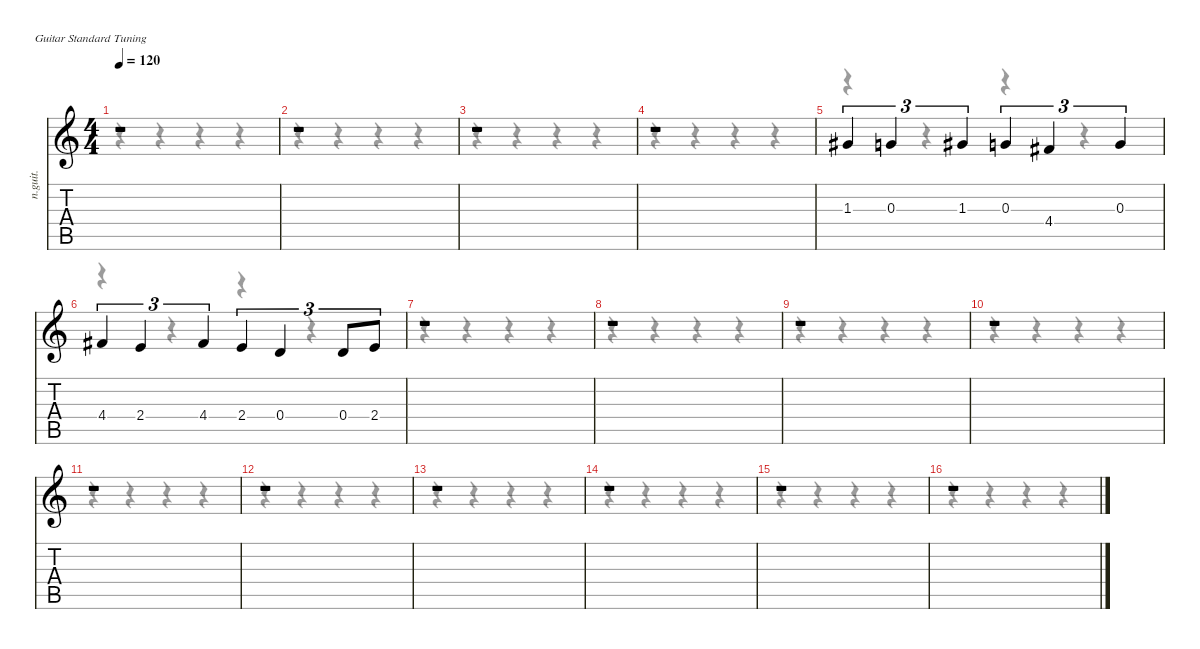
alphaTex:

\defaultSystemsLayout 4
\hideDynamics
\bracketExtendMode nobrackets
\otherSystemsTrackNameOrientation horizontal
\track ("Backup Melody" "n.guit.") {instrument acousticguitarnylon}
\staff {score tabs}
\tuning (E4 B3 G3 D3 A2 E2)
\voice
\ts (4 4)
\tempo 120
\clef g2
\ks c
r.1{dy f} |
r.1 |
r.1 |
r.1 |
1.3{acc #}.4{tu (3 2)} 0.3.4{tu (3 2)} 1.3{acc #}.4{tu (3 2)} 0.3.4{tu (3 2)} 4.4{acc #}.4{tu (3 2)} 0.3.4{tu (3 2)} |
4.4{acc #}.4{tu (3 2)} 2.4.4{tu (3 2)} 4.4{acc #}.4{tu (3 2)} 2.4.4{tu (3 2)} 0.4.4{tu (3 2)} 0.4.8{tu (3 2)} 2.4.8{tu (3 2)} |
r.1 |
r.1 |
r.1 |
r.1 |
r.1 |
r.1 |
r.1 |
r.1 |
r.1 |
r.1
\voice
\clef g2
\ottava regular
\simile none
\ks c
r.4{dy mf} r.4 r.4 r.4 |
r.4 r.4 r.4 r.4 |
r.4 r.4 r.4 r.4 |
r.4 r.4 r.4 r.4 |
r.4 r.4 r.4 r.4 |
r.4 r.4 r.4 r.4 |
r.4 r.4 r.4 r.4 |
r.4 r.4 r.4 r.4 |
r.4 r.4 r.4 r.4 |
r.4 r.4 r.4 r.4 |
r.4 r.4 r.4 r.4 |
r.4 r.4 r.4 r.4 |
r.4 r.4 r.4 r.4 |
r.4 r.4 r.4 r.4 |
r.4 r.4 r.4 r.4 |
r.4 r.4 r.4 r.4
